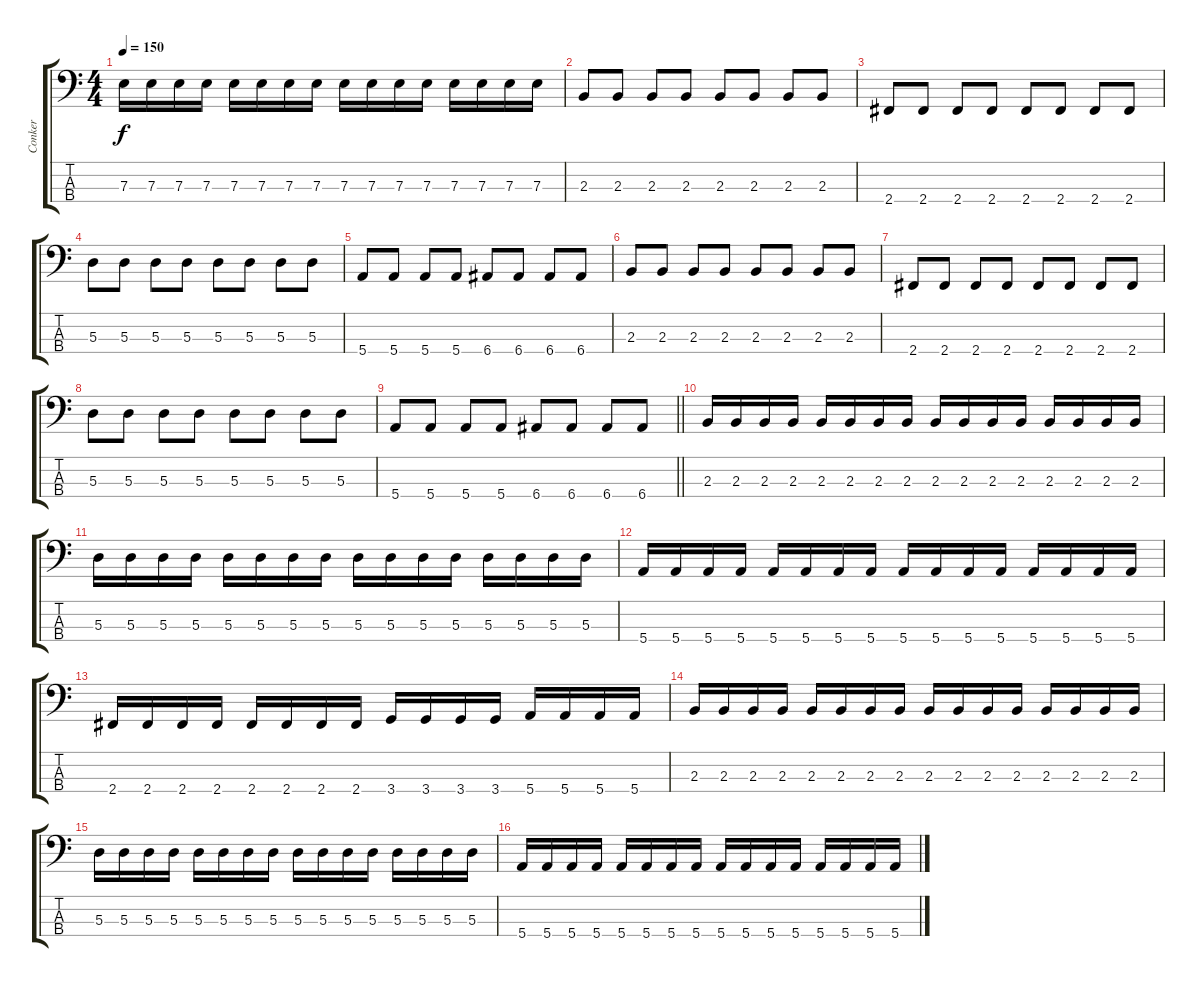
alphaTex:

\track ("Conker" "Conker") {instrument electricbassfinger}
\staff {score tabs}
\tuning (G2 D2 A1 E1) {hide}
\ts (4 4)
\tempo 150
\clef f4
\ks c
7.3.16{dy f} 7.3.16 7.3.16 7.3.16 7.3.16 7.3.16 7.3.16 7.3.16 7.3.16 7.3.16 7.3.16 7.3.16 7.3.16 7.3.16 7.3.16 7.3.16 |
2.3.8 2.3.8 2.3.8 2.3.8 2.3.8 2.3.8 2.3.8 2.3.8 |
2.4.8 2.4.8 2.4.8 2.4.8 2.4.8 2.4.8 2.4.8 2.4.8 |
5.3.8 5.3.8 5.3.8 5.3.8 5.3.8 5.3.8 5.3.8 5.3.8 |
5.4.8 5.4.8 5.4.8 5.4.8 6.4.8 6.4.8 6.4.8 6.4.8 |
2.3.8 2.3.8 2.3.8 2.3.8 2.3.8 2.3.8 2.3.8 2.3.8 |
2.4.8 2.4.8 2.4.8 2.4.8 2.4.8 2.4.8 2.4.8 2.4.8 |
5.3.8 5.3.8 5.3.8 5.3.8 5.3.8 5.3.8 5.3.8 5.3.8 |
\barLineRight lightlight
5.4.8 5.4.8 5.4.8 5.4.8 6.4.8 6.4.8 6.4.8 6.4.8 |
2.3.16 2.3.16 2.3.16 2.3.16 2.3.16 2.3.16 2.3.16 2.3.16 2.3.16 2.3.16 2.3.16 2.3.16 2.3.16 2.3.16 2.3.16 2.3.16 |
5.3.16 5.3.16 5.3.16 5.3.16 5.3.16 5.3.16 5.3.16 5.3.16 5.3.16 5.3.16 5.3.16 5.3.16 5.3.16 5.3.16 5.3.16 5.3.16 |
5.4.16 5.4.16 5.4.16 5.4.16 5.4.16 5.4.16 5.4.16 5.4.16 5.4.16 5.4.16 5.4.16 5.4.16 5.4.16 5.4.16 5.4.16 5.4.16 |
2.4.16 2.4.16 2.4.16 2.4.16 2.4.16 2.4.16 2.4.16 2.4.16 3.4.16 3.4.16 3.4.16 3.4.16 5.4.16 5.4.16 5.4.16 5.4.16 |
2.3.16 2.3.16 2.3.16 2.3.16 2.3.16 2.3.16 2.3.16 2.3.16 2.3.16 2.3.16 2.3.16 2.3.16 2.3.16 2.3.16 2.3.16 2.3.16 |
5.3.16 5.3.16 5.3.16 5.3.16 5.3.16 5.3.16 5.3.16 5.3.16 5.3.16 5.3.16 5.3.16 5.3.16 5.3.16 5.3.16 5.3.16 5.3.16 |
5.4.16 5.4.16 5.4.16 5.4.16 5.4.16 5.4.16 5.4.16 5.4.16 5.4.16 5.4.16 5.4.16 5.4.16 5.4.16 5.4.16 5.4.16 5.4.16
